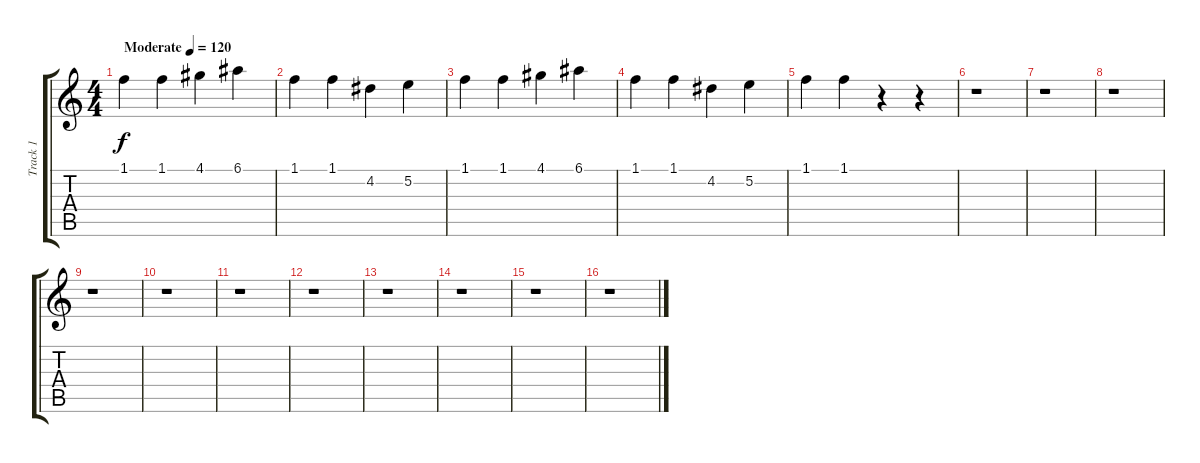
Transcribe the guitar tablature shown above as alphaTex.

\track ("Track 1" "Track 1") {instrument acousticguitarsteel}
\staff {score tabs}
\tuning (E4 B3 G3 D3 A2 E2) {hide}
\ts (4 4)
\tempo (120 "Moderate")
\clef g2
\ks c
1.1.4{dy f instrument acousticguitarsteel} 1.1.4 4.1.4 6.1.4 |
1.1.4 1.1.4 4.2.4 5.2.4 |
1.1.4 1.1.4 4.1.4 6.1.4 |
1.1.4 1.1.4 4.2.4 5.2.4 |
1.1.4 1.1.4 r.4 r.4 |
r.1 |
r.1 |
r.1 |
r.1 |
r.1 |
r.1 |
r.1 |
r.1 |
r.1 |
r.1 |
r.1
